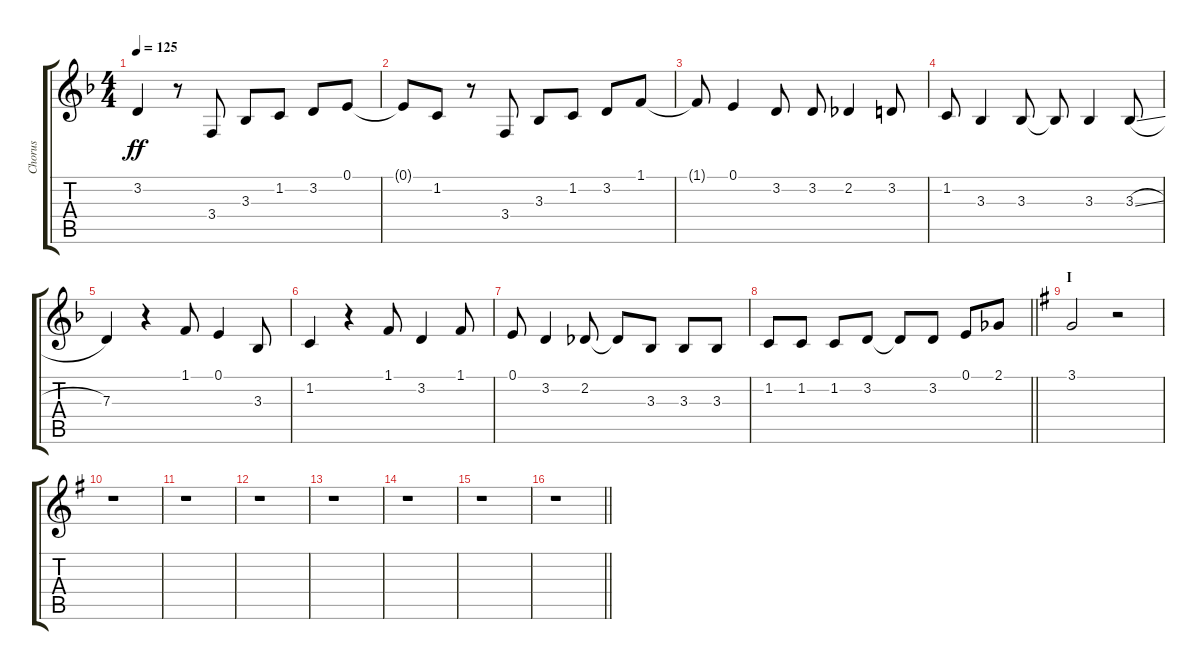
\track ("Chorus" "Chorus") {instrument voiceoohs}
\staff {score tabs}
\tuning (E4 B3 G3 D3 A2 E2) {hide}
\ts (4 4)
\tempo 125
\clef g2
\ks f
3.2.4{dy ff} r.8 3.4.8 3.3.8 1.2.8 3.2.8 0.1.8 |
0.1{t}.8 1.2.8 r.8 3.4.8 3.3.8 1.2.8 3.2.8 1.1.8 |
1.1{t}.8 0.1.4 3.2.8 3.2.8 2.2.4 3.2.8 |
1.2.8 3.3.4 3.3.8 3.3{t}.8 3.3.4 3.3{sl}.8 |
7.3.4 r.4 1.1.8 0.1.4 3.3.8 |
1.2.4 r.4 1.1.8 3.2.4 1.1.8 |
0.1.8 3.2.4 2.2.8 2.2{t}.8 3.3.8 3.3.8 3.3.8 |
\barLineRight lightlight
1.2.8 1.2.8 1.2.8 3.2.8 3.2{t}.8 3.2.8 0.1.8 2.1.8 |
\section ("" "I")
\ks g
3.1.2 r.2 |
r.1 |
r.1 |
r.1 |
r.1 |
r.1 |
r.1 |
\barLineRight lightlight
r.1
